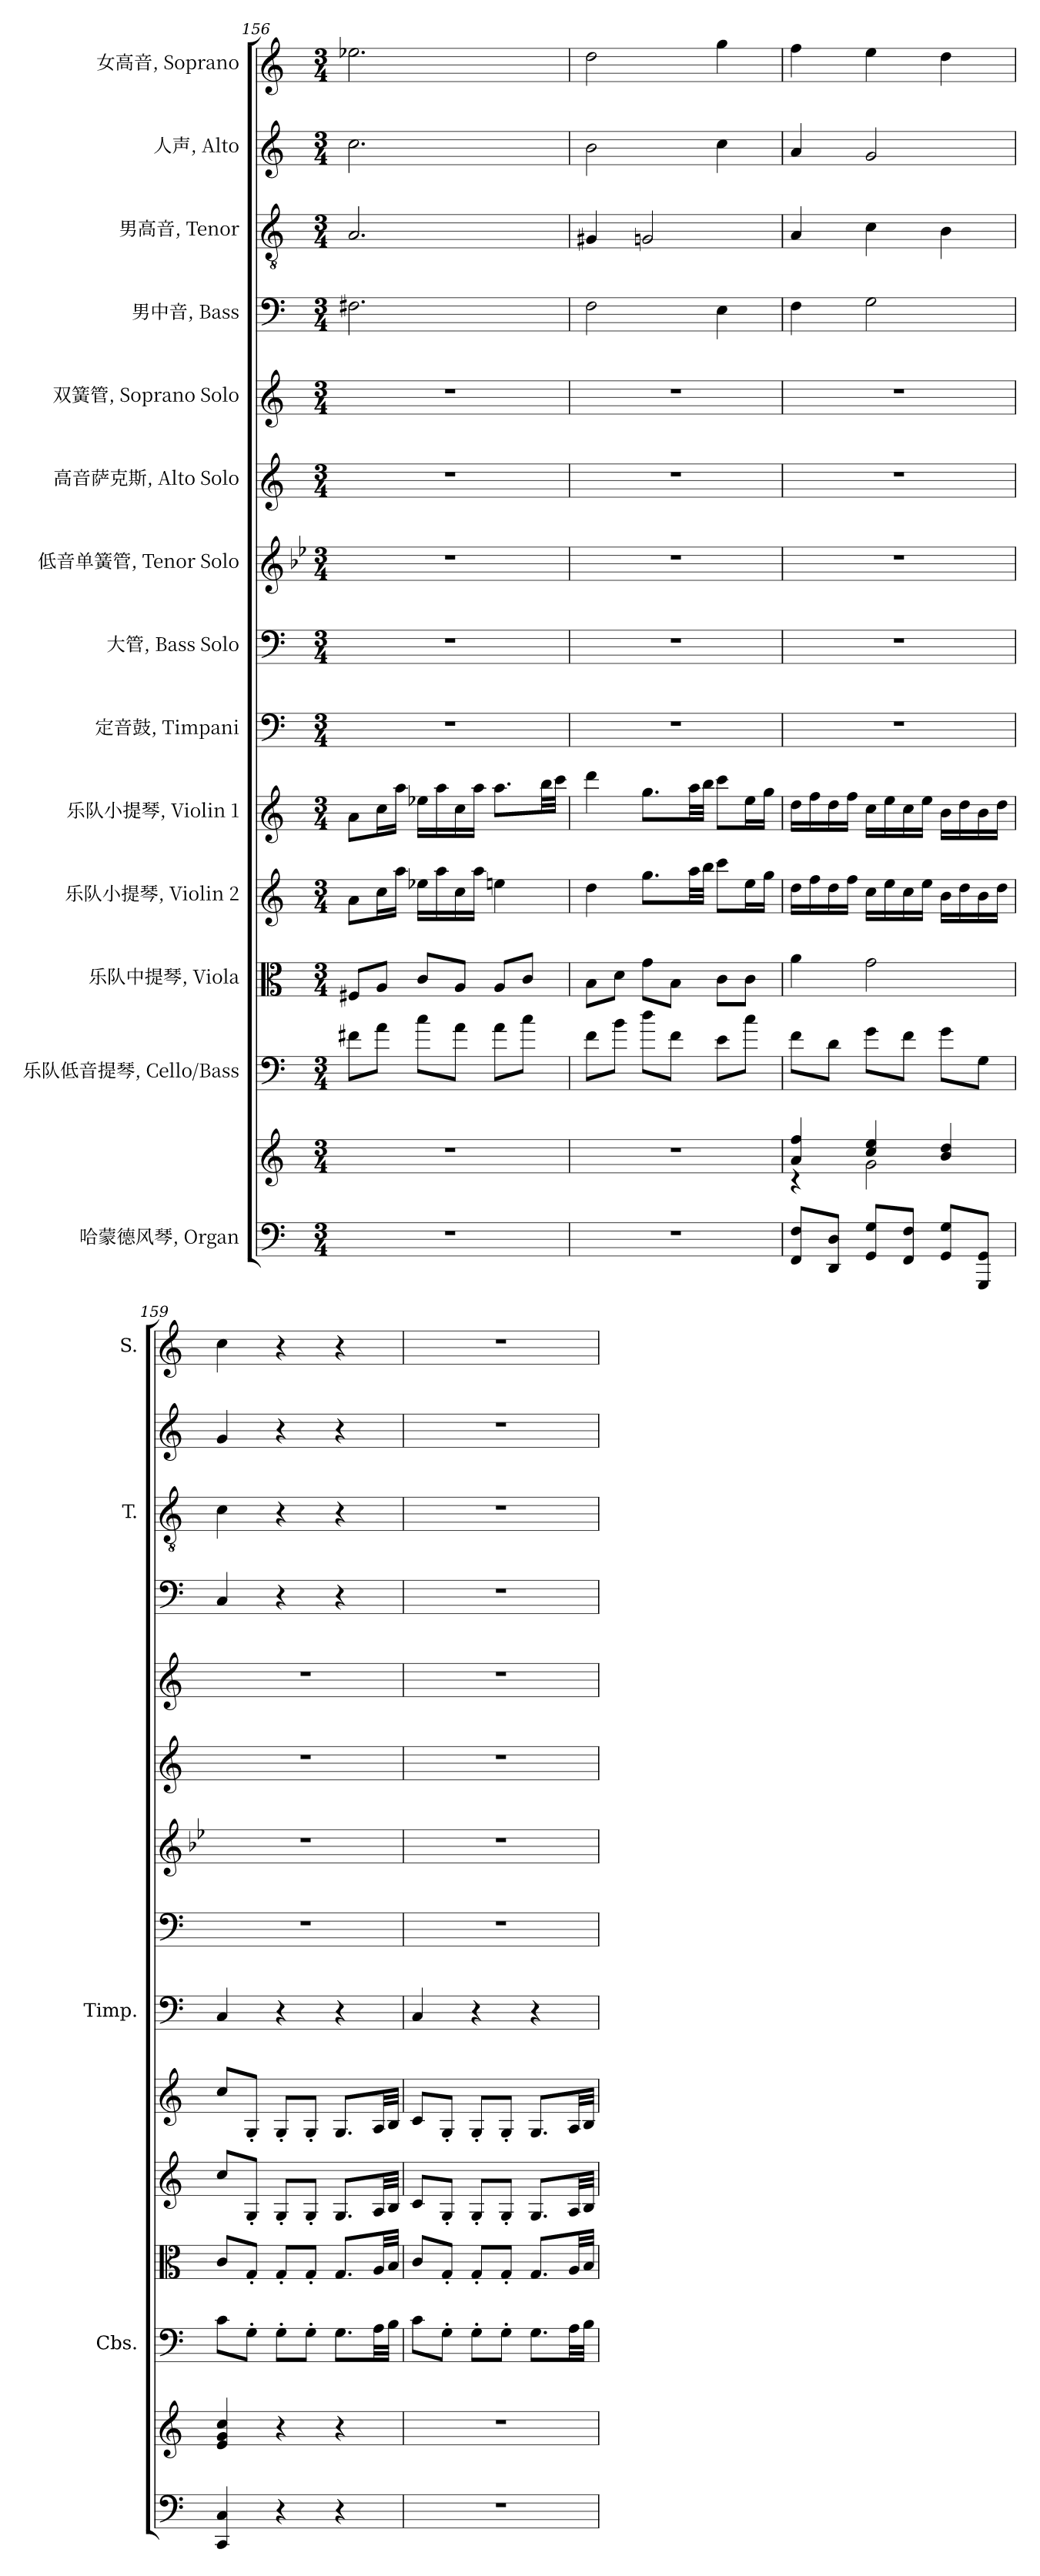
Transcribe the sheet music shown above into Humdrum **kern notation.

**kern	**kern	**kern	**kern	**kern	**kern	**kern	**kern	**kern	**kern	**kern	**kern	**kern	**kern	**kern
*part14	*part14	*part13	*part12	*part11	*part10	*part9	*part8	*part7	*part6	*part5	*part4	*part3	*part2	*part1
*staff15	*staff14	*staff13	*staff12	*staff11	*staff10	*staff9	*staff8	*staff7	*staff6	*staff5	*staff4	*staff3	*staff2	*staff1
*I"哈蒙德风琴, Organ	*	*I"乐队低音提琴, Cello/Bass	*I"乐队中提琴, Viola	*I"乐队小提琴, Violin 2	*I"乐队小提琴, Violin 1	*I"定音鼓, Timpani	*I"大管, Bass Solo	*I"低音单簧管, Tenor Solo	*I"高音萨克斯, Alto Solo	*I"双簧管, Soprano Solo	*I"男中音, Bass	*I"男高音, Tenor	*I"人声, Alto	*I"女高音, Soprano
*	*	*I'Cbs.	*	*	*	*I'Timp.	*	*	*	*	*	*I'T.	*	*I'S.
*clefF4	*clefG2	*clefF4	*clefC3	*clefG2	*clefG2	*clefF4	*clefF4	*clefG2	*clefG2	*clefG2	*clefF4	*clefGv2	*clefG2	*clefG2
*	*	*ITrd7c12	*	*	*	*	*	*ITrd8c14	*ITrd1c2	*	*	*	*	*
*k[]	*k[]	*k[]	*k[]	*k[]	*k[]	*k[]	*k[]	*k[b-e-]	*k[b-e-]	*k[]	*k[]	*k[]	*k[]	*k[]
*M3/4	*M3/4	*M3/4	*M3/4	*M3/4	*M3/4	*M3/4	*M3/4	*M3/4	*M3/4	*M3/4	*M3/4	*M3/4	*M3/4	*M3/4
=156	=156	=156	=156	=156	=156	=156	=156	=156	=156	=156	=156	=156	=156	=156
2.r	2.r	8F#X\L	8F#X/L	8a\L	8a\L	2.r	2.r	2.r	2.r	2.r	2.F#X\	2.A/	2.cc\	2.ee-X\
.	.	8A\J	8A/J	16cc\L	16cc\L	.	.	.	.	.	.	.	.	.
.	.	.	.	16aa\JJ	16aa\JJ	.	.	.	.	.	.	.	.	.
.	.	8c\L	8c/L	16ee-X\LL	16ee-X\LL	.	.	.	.	.	.	.	.	.
.	.	.	.	16aa\	16aa\	.	.	.	.	.	.	.	.	.
.	.	8A\J	8A/J	16cc\	16cc\	.	.	.	.	.	.	.	.	.
.	.	.	.	16aa\JJ	16aa\JJ	.	.	.	.	.	.	.	.	.
.	.	8A\L	8A/L	4een\	8.aa\L	.	.	.	.	.	.	.	.	.
.	.	8c\J	8c/J	.	.	.	.	.	.	.	.	.	.	.
.	.	.	.	.	32bb\LL	.	.	.	.	.	.	.	.	.
.	.	.	.	.	32ccc\JJJ	.	.	.	.	.	.	.	.	.
!!LO:PB:g=z
=157	=157	=157	=157	=157	=157	=157	=157	=157	=157	=157	=157	=157	=157	=157
2.r	2.r	8F\L	8B\L	4dd\	4ddd\	2.r	2.r	2.r	2.r	2.r	2F\	4G#X/	2b\	2dd\
.	.	8B\J	8d\J	.	.	.	.	.	.	.	.	.	.	.
.	.	8d\L	8g\L	8.gg\L	8.gg\L	.	.	.	.	.	.	2Gn/	.	.
.	.	8F\J	8B\J	.	.	.	.	.	.	.	.	.	.	.
.	.	.	.	32aa\LL	32aa\LL	.	.	.	.	.	.	.	.	.
.	.	.	.	32bb\JJJ	32bb\JJJ	.	.	.	.	.	.	.	.	.
.	.	8E\L	8c\L	8ccc\L	8ccc\L	.	.	.	.	.	4E\	.	4cc\	4gg\
.	.	8c\J	8c\J	16ee\L	16ee\L	.	.	.	.	.	.	.	.	.
.	.	.	.	16gg\JJ	16gg\JJ	.	.	.	.	.	.	.	.	.
=158	=158	=158	=158	=158	=158	=158	=158	=158	=158	=158	=158	=158	=158	=158
*	*^	*	*	*	*	*	*	*	*	*	*	*	*	*
8FF/ 8F/L	4a/ 4ff/	4r	8F\L	4a\	16dd\LL	16dd\LL	2.r	2.r	2.r	2.r	2.r	4F\	4A/	4a/	4ff\
.	.	.	.	.	16ff\	16ff\	.	.	.	.	.	.	.	.	.
8DD/ 8D/J	.	.	8D\J	.	16dd\	16dd\	.	.	.	.	.	.	.	.	.
.	.	.	.	.	16ff\JJ	16ff\JJ	.	.	.	.	.	.	.	.	.
8GG/ 8G/L	4cc/ 4ee/	2g\	8G\L	2g\	16cc\LL	16cc\LL	.	.	.	.	.	2G\	4c\	2g/	4ee\
.	.	.	.	.	16ee\	16ee\	.	.	.	.	.	.	.	.	.
8FF/ 8F/J	.	.	8F\J	.	16cc\	16cc\	.	.	.	.	.	.	.	.	.
.	.	.	.	.	16ee\JJ	16ee\JJ	.	.	.	.	.	.	.	.	.
8GG/ 8G/L	4b/ 4dd/	.	8G\L	.	16b\LL	16b\LL	.	.	.	.	.	.	4B\	.	4dd\
.	.	.	.	.	16dd\	16dd\	.	.	.	.	.	.	.	.	.
8GGG/ 8GG/J	.	.	8GG\J	.	16b\	16b\	.	.	.	.	.	.	.	.	.
.	.	.	.	.	16dd\JJ	16dd\JJ	.	.	.	.	.	.	.	.	.
*	*v	*v	*	*	*	*	*	*	*	*	*	*	*	*	*
=159	=159	=159	=159	=159	=159	=159	=159	=159	=159	=159	=159	=159	=159	=159
4CC/ 4C/	4e/ 4g/ 4cc/	8C\L	8c/L	8cc/L	8cc/L	4C/	2.r	2.r	2.r	2.r	4C/	4c\	4g/	4cc\
.	.	8GG'\J	8G'/J	8G'/J	8G'/J	.	.	.	.	.	.	.	.	.
4r	4r	8GG'\L	8G'/L	8G'/L	8G'/L	4r	.	.	.	.	4r	4r	4r	4r
.	.	8GG'\J	8G'/J	8G'/J	8G'/J	.	.	.	.	.	.	.	.	.
4r	4r	8.GG\L	8.G/L	8.G/L	8.G/L	4r	.	.	.	.	4r	4r	4r	4r
.	.	32AA\LL	32A/LL	32A/LL	32A/LL	.	.	.	.	.	.	.	.	.
.	.	32BB\JJJ	32B/JJJ	32B/JJJ	32B/JJJ	.	.	.	.	.	.	.	.	.
!!LO:PB:g=z
=160	=160	=160	=160	=160	=160	=160	=160	=160	=160	=160	=160	=160	=160	=160
2.r	2.r	8C\L	8c/L	8c/L	8c/L	4C/	2.r	2.r	2.r	2.r	2.r	2.r	2.r	2.r
.	.	8GG'\J	8G'/J	8G'/J	8G'/J	.	.	.	.	.	.	.	.	.
.	.	8GG'\L	8G'/L	8G'/L	8G'/L	4r	.	.	.	.	.	.	.	.
.	.	8GG'\J	8G'/J	8G'/J	8G'/J	.	.	.	.	.	.	.	.	.
.	.	8.GG\L	8.G/L	8.G/L	8.G/L	4r	.	.	.	.	.	.	.	.
.	.	32AA\LL	32A/LL	32A/LL	32A/LL	.	.	.	.	.	.	.	.	.
.	.	32BB\JJJ	32B/JJJ	32B/JJJ	32B/JJJ	.	.	.	.	.	.	.	.	.
=	=	=	=	=	=	=	=	=	=	=	=	=	=	=
*-	*-	*-	*-	*-	*-	*-	*-	*-	*-	*-	*-	*-	*-	*-
